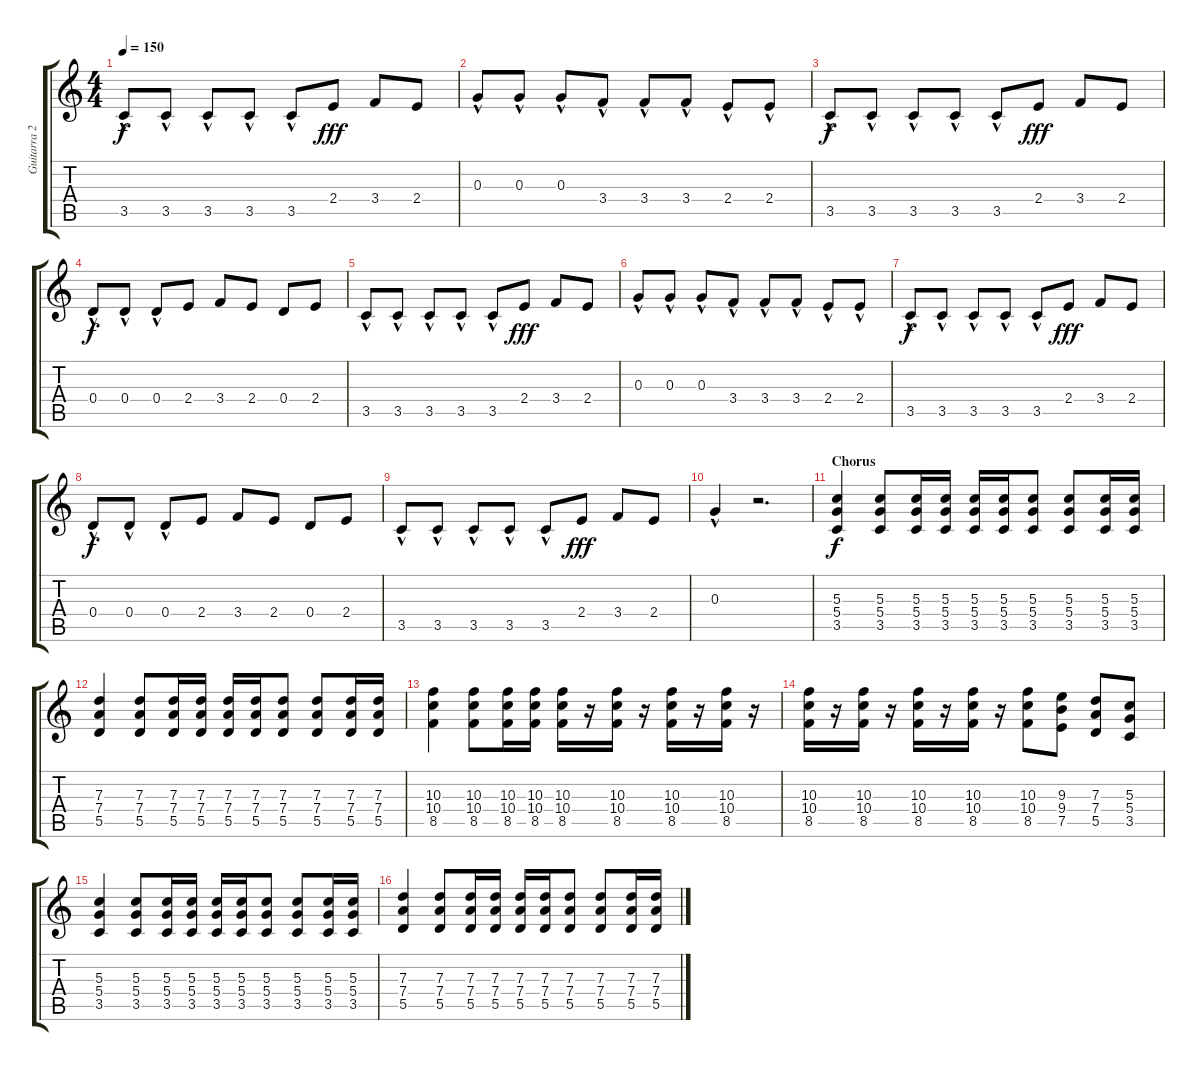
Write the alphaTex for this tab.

\track ("Guitarra 2 - Erik" "Guitarra 2") {instrument distortionguitar}
\staff {score tabs}
\tuning (E4 B3 G3 D3 A2 E2) {hide}
\ts (4 4)
\tempo 150
\clef g2
\ks c
3.5{hac}.8{dy f} 3.5{hac}.8 3.5{hac}.8 3.5{hac}.8 3.5{hac}.8 2.4.8{dy fff} 3.4.8 2.4.8 |
0.3{hac}.8 0.3{hac}.8 0.3{hac}.8 3.4{hac}.8 3.4{hac}.8 3.4{hac}.8 2.4{hac}.8 2.4{hac}.8 |
3.5{hac}.8{dy f} 3.5{hac}.8 3.5{hac}.8 3.5{hac}.8 3.5{hac}.8 2.4.8{dy fff} 3.4.8 2.4.8 |
0.4{hac}.8{dy f} 0.4{hac}.8 0.4{hac}.8 2.4.8 3.4.8 2.4.8 0.4.8 2.4.8 |
3.5{hac}.8 3.5{hac}.8 3.5{hac}.8 3.5{hac}.8 3.5{hac}.8 2.4.8{dy fff} 3.4.8 2.4.8 |
0.3{hac}.8 0.3{hac}.8 0.3{hac}.8 3.4{hac}.8 3.4{hac}.8 3.4{hac}.8 2.4{hac}.8 2.4{hac}.8 |
3.5{hac}.8{dy f} 3.5{hac}.8 3.5{hac}.8 3.5{hac}.8 3.5{hac}.8 2.4.8{dy fff} 3.4.8 2.4.8 |
0.4{hac}.8{dy f} 0.4{hac}.8 0.4{hac}.8 2.4.8 3.4.8 2.4.8 0.4.8 2.4.8 |
3.5{hac}.8 3.5{hac}.8 3.5{hac}.8 3.5{hac}.8 3.5{hac}.8 2.4.8{dy fff} 3.4.8 2.4.8 |
0.3{hac}.4 r.2{d} |
\section ("" "Chorus")
(5.3 5.4 3.5).4{dy f instrument distortionguitar} (5.3 5.4 3.5).8 (5.3 5.4 3.5).16 (5.3 5.4 3.5).16 (5.3 5.4 3.5).16 (5.3 5.4 3.5).16 (5.3 5.4 3.5).8 (5.3 5.4 3.5).8 (5.3 5.4 3.5).16 (5.3 5.4 3.5).16 |
(7.3 7.4 5.5).4 (7.3 7.4 5.5).8 (7.3 7.4 5.5).16 (7.3 7.4 5.5).16 (7.3 7.4 5.5).16 (7.3 7.4 5.5).16 (7.3 7.4 5.5).8 (7.3 7.4 5.5).8 (7.3 7.4 5.5).16 (7.3 7.4 5.5).16 |
(10.3 10.4 8.5).4 (10.3 10.4 8.5).8 (10.3 10.4 8.5).16 (10.3 10.4 8.5).16 (10.3 10.4 8.5).16 r.16 (10.3 10.4 8.5).16 r.16 (10.3 10.4 8.5).16 r.16 (10.3 10.4 8.5).16 r.16 |
(10.3 10.4 8.5).16 r.16 (10.3 10.4 8.5).16 r.16 (10.3 10.4 8.5).16 r.16 (10.3 10.4 8.5).16 r.16 (10.3 10.4 8.5).8 (9.3 9.4 7.5).8 (7.3 7.4 5.5).8 (5.3 5.4 3.5).8 |
(5.3 5.4 3.5).4 (5.3 5.4 3.5).8 (5.3 5.4 3.5).16 (5.3 5.4 3.5).16 (5.3 5.4 3.5).16 (5.3 5.4 3.5).16 (5.3 5.4 3.5).8 (5.3 5.4 3.5).8 (5.3 5.4 3.5).16 (5.3 5.4 3.5).16 |
(7.3 7.4 5.5).4 (7.3 7.4 5.5).8 (7.3 7.4 5.5).16 (7.3 7.4 5.5).16 (7.3 7.4 5.5).16 (7.3 7.4 5.5).16 (7.3 7.4 5.5).8 (7.3 7.4 5.5).8 (7.3 7.4 5.5).16 (7.3 7.4 5.5).16
